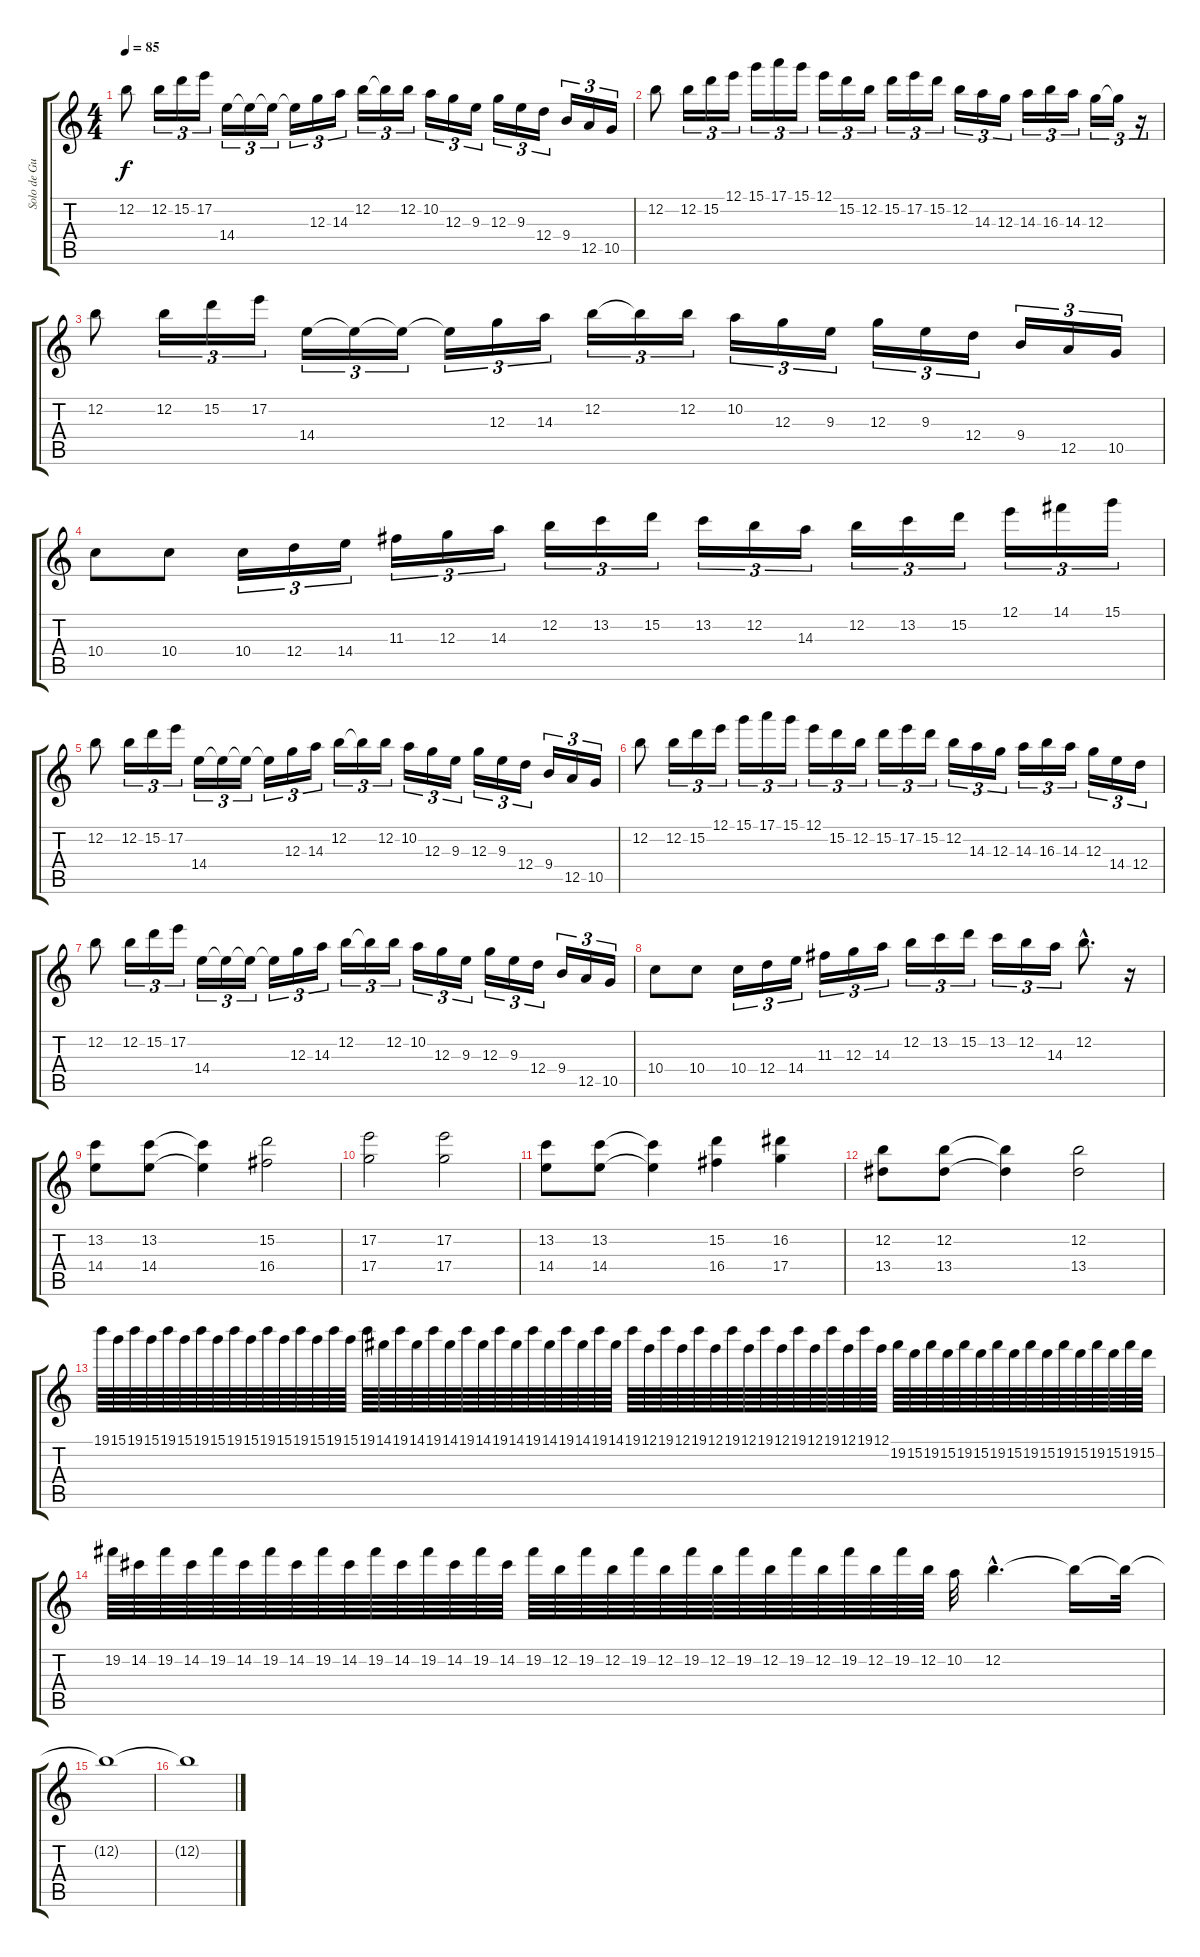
\track ("Solo de Guitarra" "Solo de Gu") {instrument distortionguitar}
\staff {score tabs}
\tuning (E4 B3 G3 D3 A2 E2) {hide}
\ts (4 4)
\tempo 85
\clef g2
\ks c
12.2.8{dy f} 12.2.16{tu (3 2)} 15.2.16{tu (3 2)} 17.2.16{tu (3 2)} 14.4.16{tu (3 2)} 14.4{t}.16{tu (3 2)} 14.4{t}.16{tu (3 2)} 14.4{t}.16{tu (3 2)} 12.3.16{tu (3 2)} 14.3.16{tu (3 2)} 12.2.16{tu (3 2)} 12.2{t}.16{tu (3 2)} 12.2.16{tu (3 2)} 10.2.16{tu (3 2)} 12.3.16{tu (3 2)} 9.3.16{tu (3 2)} 12.3.16{tu (3 2)} 9.3.16{tu (3 2)} 12.4.16{tu (3 2)} 9.4.16{tu (3 2)} 12.5.16{tu (3 2)} 10.5.16{tu (3 2)} |
12.2.8 12.2.16{tu (3 2)} 15.2.16{tu (3 2)} 12.1.16{tu (3 2)} 15.1.16{tu (3 2)} 17.1.16{tu (3 2)} 15.1.16{tu (3 2)} 12.1.16{tu (3 2)} 15.2.16{tu (3 2)} 12.2.16{tu (3 2)} 15.2.16{tu (3 2)} 17.2.16{tu (3 2)} 15.2.16{tu (3 2)} 12.2.16{tu (3 2)} 14.3.16{tu (3 2)} 12.3.16{tu (3 2)} 14.3.16{tu (3 2)} 16.3.16{tu (3 2)} 14.3.16{tu (3 2)} 12.3.16{tu (3 2)} 12.3{t}.16{tu (3 2)} r.16{tu (3 2)} |
12.2.8 12.2.16{tu (3 2)} 15.2.16{tu (3 2)} 17.2.16{tu (3 2)} 14.4.16{tu (3 2)} 14.4{t}.16{tu (3 2)} 14.4{t}.16{tu (3 2)} 14.4{t}.16{tu (3 2)} 12.3.16{tu (3 2)} 14.3.16{tu (3 2)} 12.2.16{tu (3 2)} 12.2{t}.16{tu (3 2)} 12.2.16{tu (3 2)} 10.2.16{tu (3 2)} 12.3.16{tu (3 2)} 9.3.16{tu (3 2)} 12.3.16{tu (3 2)} 9.3.16{tu (3 2)} 12.4.16{tu (3 2)} 9.4.16{tu (3 2)} 12.5.16{tu (3 2)} 10.5.16{tu (3 2)} |
10.4.8 10.4.8 10.4.16{tu (3 2)} 12.4.16{tu (3 2)} 14.4.16{tu (3 2)} 11.3.16{tu (3 2)} 12.3.16{tu (3 2)} 14.3.16{tu (3 2)} 12.2.16{tu (3 2)} 13.2.16{tu (3 2)} 15.2.16{tu (3 2)} 13.2.16{tu (3 2)} 12.2.16{tu (3 2)} 14.3.16{tu (3 2)} 12.2.16{tu (3 2)} 13.2.16{tu (3 2)} 15.2.16{tu (3 2)} 12.1.16{tu (3 2)} 14.1.16{tu (3 2)} 15.1.16{tu (3 2)} |
12.2.8 12.2.16{tu (3 2)} 15.2.16{tu (3 2)} 17.2.16{tu (3 2)} 14.4.16{tu (3 2)} 14.4{t}.16{tu (3 2)} 14.4{t}.16{tu (3 2)} 14.4{t}.16{tu (3 2)} 12.3.16{tu (3 2)} 14.3.16{tu (3 2)} 12.2.16{tu (3 2)} 12.2{t}.16{tu (3 2)} 12.2.16{tu (3 2)} 10.2.16{tu (3 2)} 12.3.16{tu (3 2)} 9.3.16{tu (3 2)} 12.3.16{tu (3 2)} 9.3.16{tu (3 2)} 12.4.16{tu (3 2)} 9.4.16{tu (3 2)} 12.5.16{tu (3 2)} 10.5.16{tu (3 2)} |
12.2.8 12.2.16{tu (3 2)} 15.2.16{tu (3 2)} 12.1.16{tu (3 2)} 15.1.16{tu (3 2)} 17.1.16{tu (3 2)} 15.1.16{tu (3 2)} 12.1.16{tu (3 2)} 15.2.16{tu (3 2)} 12.2.16{tu (3 2)} 15.2.16{tu (3 2)} 17.2.16{tu (3 2)} 15.2.16{tu (3 2)} 12.2.16{tu (3 2)} 14.3.16{tu (3 2)} 12.3.16{tu (3 2)} 14.3.16{tu (3 2)} 16.3.16{tu (3 2)} 14.3.16{tu (3 2)} 12.3.16{tu (3 2)} 14.4.16{tu (3 2)} 12.4.16{tu (3 2)} |
12.2.8 12.2.16{tu (3 2)} 15.2.16{tu (3 2)} 17.2.16{tu (3 2)} 14.4.16{tu (3 2)} 14.4{t}.16{tu (3 2)} 14.4{t}.16{tu (3 2)} 14.4{t}.16{tu (3 2)} 12.3.16{tu (3 2)} 14.3.16{tu (3 2)} 12.2.16{tu (3 2)} 12.2{t}.16{tu (3 2)} 12.2.16{tu (3 2)} 10.2.16{tu (3 2)} 12.3.16{tu (3 2)} 9.3.16{tu (3 2)} 12.3.16{tu (3 2)} 9.3.16{tu (3 2)} 12.4.16{tu (3 2)} 9.4.16{tu (3 2)} 12.5.16{tu (3 2)} 10.5.16{tu (3 2)} |
10.4.8 10.4.8 10.4.16{tu (3 2)} 12.4.16{tu (3 2)} 14.4.16{tu (3 2)} 11.3.16{tu (3 2)} 12.3.16{tu (3 2)} 14.3.16{tu (3 2)} 12.2.16{tu (3 2)} 13.2.16{tu (3 2)} 15.2.16{tu (3 2)} 13.2.16{tu (3 2)} 12.2.16{tu (3 2)} 14.3.16{tu (3 2)} 12.2{hac}.8{d} r.16 |
(13.2 14.4).8 (13.2 14.4).8 (13.2{t} 14.4{t}).4 (15.2 16.4).2 |
(17.2 17.4).2 (17.2 17.4).2 |
(13.2 14.4).8 (13.2 14.4).8 (13.2{t} 14.4{t}).4 (15.2 16.4).4 (16.2 17.4).4 |
(12.2 13.4).8 (12.2 13.4).8 (12.2{t} 13.4{t}).4 (12.2 13.4).2 |
19.1.64 15.1.64 19.1.64 15.1.64 19.1.64 15.1.64 19.1.64 15.1.64 19.1.64 15.1.64 19.1.64 15.1.64 19.1.64 15.1.64 19.1.64 15.1.64 19.1.64 14.1.64 19.1.64 14.1.64 19.1.64 14.1.64 19.1.64 14.1.64 19.1.64 14.1.64 19.1.64 14.1.64 19.1.64 14.1.64 19.1.64 14.1.64 19.1.64 12.1.64 19.1.64 12.1.64 19.1.64 12.1.64 19.1.64 12.1.64 19.1.64 12.1.64 19.1.64 12.1.64 19.1.64 12.1.64 19.1.64 12.1.64 19.2.64 15.2.64 19.2.64 15.2.64 19.2.64 15.2.64 19.2.64 15.2.64 19.2.64 15.2.64 19.2.64 15.2.64 19.2.64 15.2.64 19.2.64 15.2.64 |
19.2.64 14.2.64 19.2.64 14.2.64 19.2.64 14.2.64 19.2.64 14.2.64 19.2.64 14.2.64 19.2.64 14.2.64 19.2.64 14.2.64 19.2.64 14.2.64 19.2.64 12.2.64 19.2.64 12.2.64 19.2.64 12.2.64 19.2.64 12.2.64 19.2.64 12.2.64 19.2.64 12.2.64 19.2.64 12.2.64 19.2.64 12.2.64 10.2.32 12.2{hac}.4{d} 12.2{t}.16 12.2{t}.32 |
12.2{t}.1 |
12.2{t}.1
